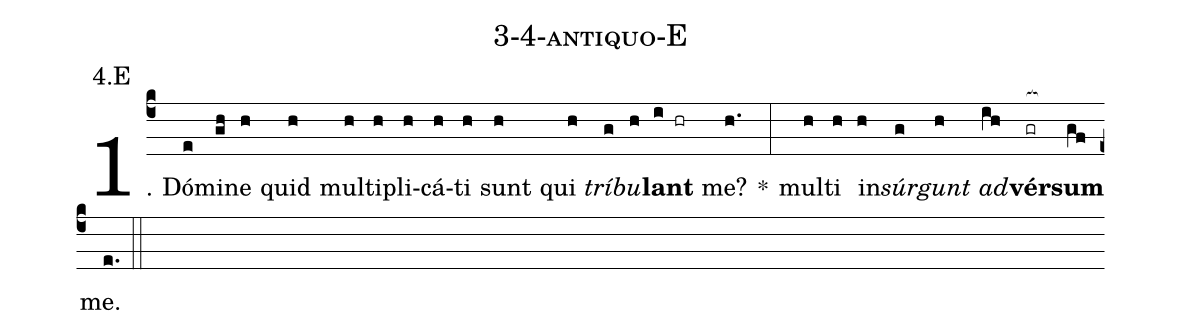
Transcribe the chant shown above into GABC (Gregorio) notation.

name: 3-4-antiquo-E;
annotation: 4.E;
%%
(c4)1. Dó(e)mi(gh)ne(h) quid(h) mul(h)ti(h)pli(h)cá(h)ti(h) sunt(h) qui(h) <i>trí</i>(g)<i>bu</i>(h)<b>lant</b>(i hr) me?(h.) *(:) mul(h)ti(h) in(h)<i>súr</i>(g)<i>gunt</i>(h) <i>ad</i>(ih)<b>vér</b>(gr[ocb:1{])<b>sum</b>(gf[ocb:0}]) me.(e.) (::)
